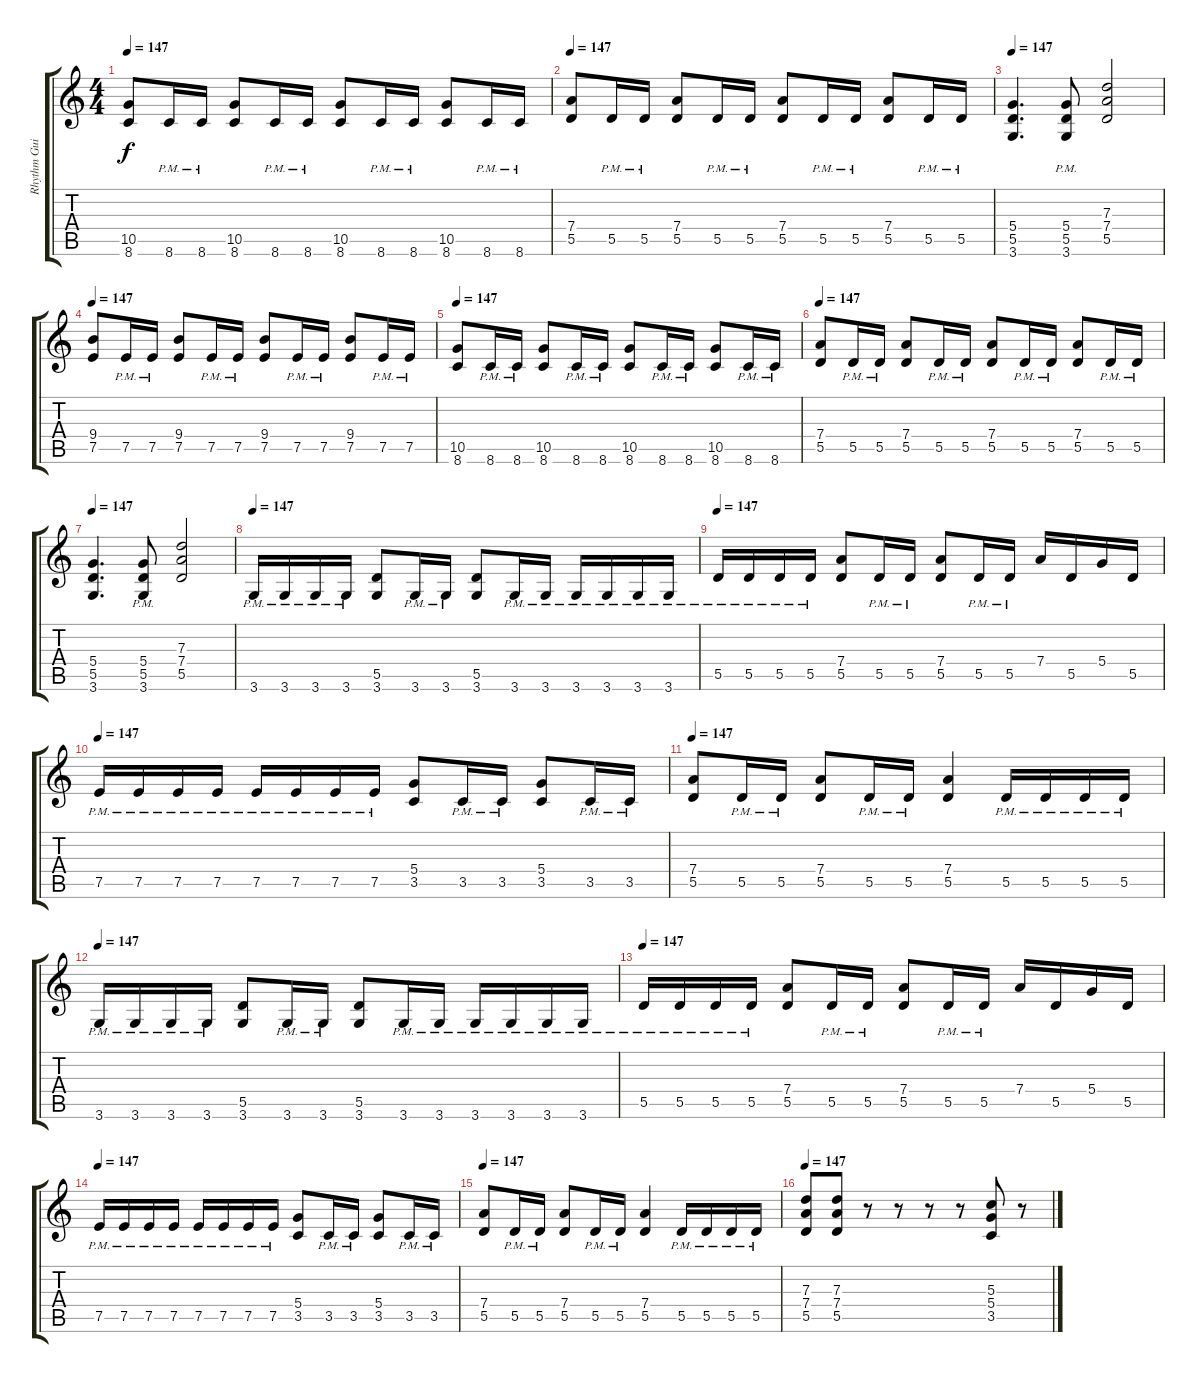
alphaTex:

\track ("Rhythm Guitar" "Rhythm Gui") {instrument distortionguitar}
\staff {score tabs}
\tuning (E4 B3 G3 D3 A2 E2) {hide}
\ts (4 4)
\tempo 147
\clef g2
\ks c
(10.5 8.6).8{dy f} 8.6{pm}.16 8.6{pm}.16 (10.5 8.6).8 8.6{pm}.16 8.6{pm}.16 (10.5 8.6).8 8.6{pm}.16 8.6{pm}.16 (10.5 8.6).8 8.6{pm}.16 8.6{pm}.16 |
\tempo 147
(7.4 5.5).8 5.5{pm}.16 5.5{pm}.16 (7.4 5.5).8 5.5{pm}.16 5.5{pm}.16 (7.4 5.5).8 5.5{pm}.16 5.5{pm}.16 (7.4 5.5).8 5.5{pm}.16 5.5{pm}.16 |
\tempo 147
(5.4 5.5 3.6).4{d} (5.4{pm} 5.5{pm} 3.6{pm}).8 (7.3 7.4 5.5).2 |
\tempo 147
(9.4 7.5).8 7.5{pm}.16 7.5{pm}.16 (9.4 7.5).8 7.5{pm}.16 7.5{pm}.16 (9.4 7.5).8 7.5{pm}.16 7.5{pm}.16 (9.4 7.5).8 7.5{pm}.16 7.5{pm}.16 |
\tempo 147
(10.5 8.6).8 8.6{pm}.16 8.6{pm}.16 (10.5 8.6).8 8.6{pm}.16 8.6{pm}.16 (10.5 8.6).8 8.6{pm}.16 8.6{pm}.16 (10.5 8.6).8 8.6{pm}.16 8.6{pm}.16 |
\tempo 147
(7.4 5.5).8 5.5{pm}.16 5.5{pm}.16 (7.4 5.5).8 5.5{pm}.16 5.5{pm}.16 (7.4 5.5).8 5.5{pm}.16 5.5{pm}.16 (7.4 5.5).8 5.5{pm}.16 5.5{pm}.16 |
\tempo 147
(5.4 5.5 3.6).4{d} (5.4{pm} 5.5{pm} 3.6{pm}).8 (7.3 7.4 5.5).2 |
\tempo 147
3.6{pm}.16 3.6{pm}.16 3.6{pm}.16 3.6{pm}.16 (5.5 3.6).8 3.6{pm}.16 3.6{pm}.16 (5.5 3.6).8 3.6{pm}.16 3.6{pm}.16 3.6{pm}.16 3.6{pm}.16 3.6{pm}.16 3.6{pm}.16 |
\tempo 147
5.5{pm}.16 5.5{pm}.16 5.5{pm}.16 5.5{pm}.16 (7.4 5.5).8 5.5{pm}.16 5.5{pm}.16 (7.4 5.5).8 5.5{pm}.16 5.5{pm}.16 7.4.16 5.5.16 5.4.16 5.5.16 |
\tempo 147
7.5{pm}.16 7.5{pm}.16 7.5{pm}.16 7.5{pm}.16 7.5{pm}.16 7.5{pm}.16 7.5{pm}.16 7.5{pm}.16 (5.4 3.5).8 3.5{pm}.16 3.5{pm}.16 (5.4 3.5).8 3.5{pm}.16 3.5{pm}.16 |
\tempo 147
(7.4 5.5).8 5.5{pm}.16 5.5{pm}.16 (7.4 5.5).8 5.5{pm}.16 5.5{pm}.16 (7.4 5.5).4 5.5{pm}.16 5.5{pm}.16 5.5{pm}.16 5.5{pm}.16 |
\tempo 147
3.6{pm}.16 3.6{pm}.16 3.6{pm}.16 3.6{pm}.16 (5.5 3.6).8 3.6{pm}.16 3.6{pm}.16 (5.5 3.6).8 3.6{pm}.16 3.6{pm}.16 3.6{pm}.16 3.6{pm}.16 3.6{pm}.16 3.6{pm}.16 |
\tempo 147
5.5{pm}.16 5.5{pm}.16 5.5{pm}.16 5.5{pm}.16 (7.4 5.5).8 5.5{pm}.16 5.5{pm}.16 (7.4 5.5).8 5.5{pm}.16 5.5{pm}.16 7.4.16 5.5.16 5.4.16 5.5.16 |
\tempo 147
7.5{pm}.16 7.5{pm}.16 7.5{pm}.16 7.5{pm}.16 7.5{pm}.16 7.5{pm}.16 7.5{pm}.16 7.5{pm}.16 (5.4 3.5).8 3.5{pm}.16 3.5{pm}.16 (5.4 3.5).8 3.5{pm}.16 3.5{pm}.16 |
\tempo 147
(7.4 5.5).8 5.5{pm}.16 5.5{pm}.16 (7.4 5.5).8 5.5{pm}.16 5.5{pm}.16 (7.4 5.5).4 5.5{pm}.16 5.5{pm}.16 5.5{pm}.16 5.5{pm}.16 |
\tempo 147
(7.3 7.4 5.5).8 (7.3 7.4 5.5).8 r.8 r.8 r.8 r.8 (5.3 5.4 3.5).8 r.8
